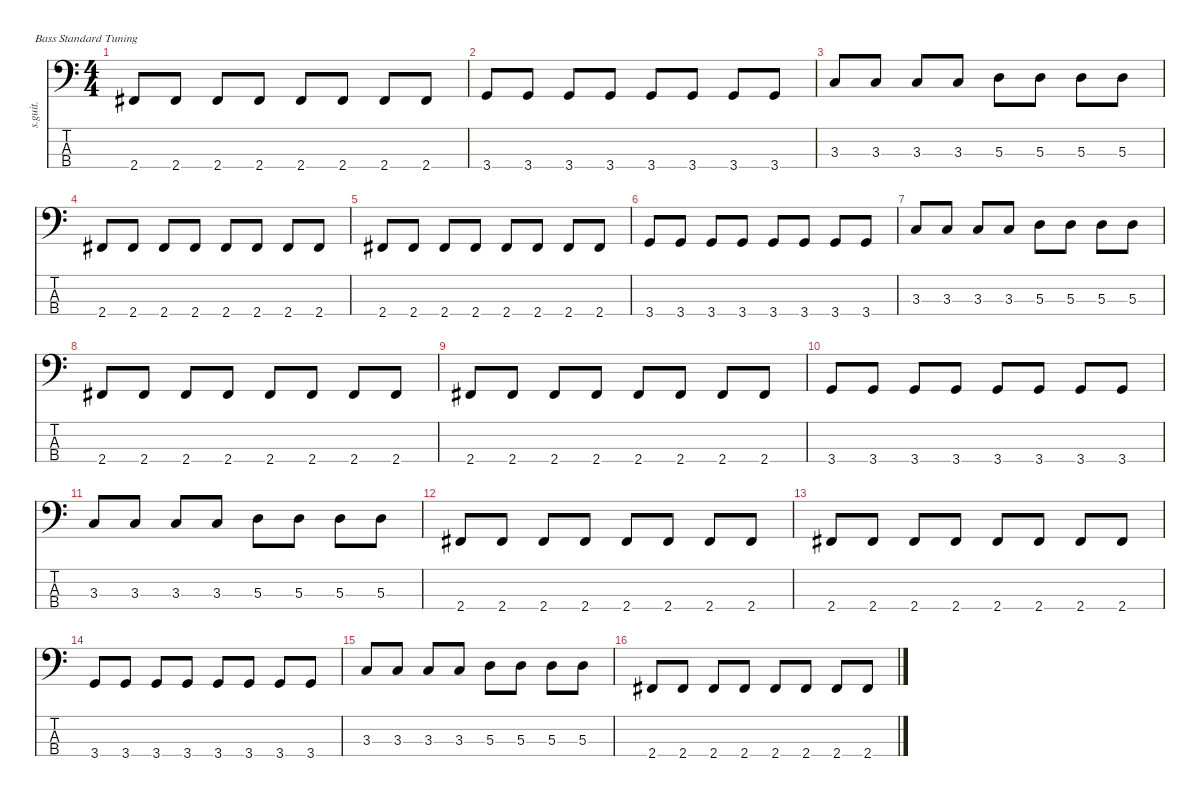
\defaultSystemsLayout 4
\hideDynamics
\bracketExtendMode nobrackets
\track ("" "s.guit.") {instrument electricbassfinger}
\staff {score tabs}
\tuning (G2 D2 A1 E1)
\ts (4 4)
\tempo (180 hide)
\clef f4
\ks c
2.4{acc #}.8{dy f} 2.4{acc #}.8 2.4{acc #}.8 2.4{acc #}.8 2.4{acc #}.8 2.4{acc #}.8 2.4{acc #}.8 2.4{acc #}.8 |
3.4.8 3.4.8 3.4.8 3.4.8 3.4.8 3.4.8 3.4.8 3.4.8 |
3.3.8 3.3.8 3.3.8 3.3.8 5.3.8 5.3.8 5.3.8 5.3.8 |
2.4{acc #}.8 2.4{acc #}.8 2.4{acc #}.8 2.4{acc #}.8 2.4{acc #}.8 2.4{acc #}.8 2.4{acc #}.8 2.4{acc #}.8 |
2.4{acc #}.8 2.4{acc #}.8 2.4{acc #}.8 2.4{acc #}.8 2.4{acc #}.8 2.4{acc #}.8 2.4{acc #}.8 2.4{acc #}.8 |
3.4.8 3.4.8 3.4.8 3.4.8 3.4.8 3.4.8 3.4.8 3.4.8 |
3.3.8 3.3.8 3.3.8 3.3.8 5.3.8 5.3.8 5.3.8 5.3.8 |
2.4{acc #}.8 2.4{acc #}.8 2.4{acc #}.8 2.4{acc #}.8 2.4{acc #}.8 2.4{acc #}.8 2.4{acc #}.8 2.4{acc #}.8 |
2.4{acc #}.8 2.4{acc #}.8 2.4{acc #}.8 2.4{acc #}.8 2.4{acc #}.8 2.4{acc #}.8 2.4{acc #}.8 2.4{acc #}.8 |
3.4.8 3.4.8 3.4.8 3.4.8 3.4.8 3.4.8 3.4.8 3.4.8 |
3.3.8 3.3.8 3.3.8 3.3.8 5.3.8 5.3.8 5.3.8 5.3.8 |
2.4{acc #}.8 2.4{acc #}.8 2.4{acc #}.8 2.4{acc #}.8 2.4{acc #}.8 2.4{acc #}.8 2.4{acc #}.8 2.4{acc #}.8 |
2.4{acc #}.8 2.4{acc #}.8 2.4{acc #}.8 2.4{acc #}.8 2.4{acc #}.8 2.4{acc #}.8 2.4{acc #}.8 2.4{acc #}.8 |
3.4.8 3.4.8 3.4.8 3.4.8 3.4.8 3.4.8 3.4.8 3.4.8 |
3.3.8 3.3.8 3.3.8 3.3.8 5.3.8 5.3.8 5.3.8 5.3.8 |
2.4{acc #}.8 2.4{acc #}.8 2.4{acc #}.8 2.4{acc #}.8 2.4{acc #}.8 2.4{acc #}.8 2.4{acc #}.8 2.4{acc #}.8
